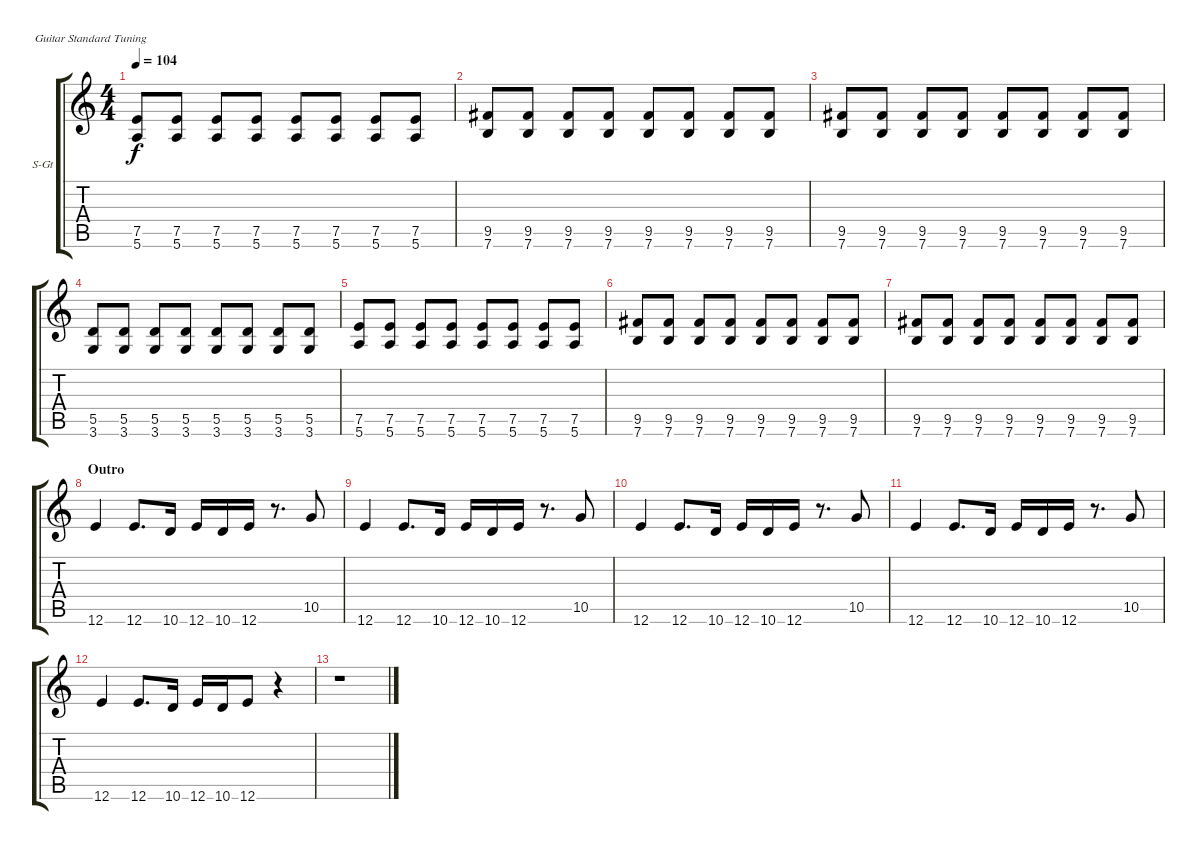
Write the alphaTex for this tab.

\defaultSystemsLayout 4
\bracketExtendMode groupsimilarinstruments
\firstSystemTrackNameOrientation horizontal
\otherSystemsTrackNameOrientation horizontal
\track ("Rhythm Guitar" "S-Gt") {instrument acousticguitarsteel}
\staff {score tabs}
\tuning (E4 B3 G3 D3 A2 E2)
\ts (4 4)
\tempo 104
\clef g2
\ks c
(7.5 5.6).8{dy f} (7.5 5.6).8 (7.5 5.6).8 (7.5 5.6).8 (7.5 5.6).8 (7.5 5.6).8 (7.5 5.6).8 (7.5 5.6).8 |
(9.5 7.6).8 (9.5 7.6).8 (9.5 7.6).8 (9.5 7.6).8 (9.5 7.6).8 (9.5 7.6).8 (9.5 7.6).8 (9.5 7.6).8 |
(9.5 7.6).8 (9.5 7.6).8 (9.5 7.6).8 (9.5 7.6).8 (9.5 7.6).8 (9.5 7.6).8 (9.5 7.6).8 (9.5 7.6).8 |
(5.5 3.6).8 (5.5 3.6).8 (5.5 3.6).8 (5.5 3.6).8 (5.5 3.6).8 (5.5 3.6).8 (5.5 3.6).8 (5.5 3.6).8 |
(7.5 5.6).8 (7.5 5.6).8 (7.5 5.6).8 (7.5 5.6).8 (7.5 5.6).8 (7.5 5.6).8 (7.5 5.6).8 (7.5 5.6).8 |
(9.5 7.6).8 (9.5 7.6).8 (9.5 7.6).8 (9.5 7.6).8 (9.5 7.6).8 (9.5 7.6).8 (9.5 7.6).8 (9.5 7.6).8 |
(9.5 7.6).8 (9.5 7.6).8 (9.5 7.6).8 (9.5 7.6).8 (9.5 7.6).8 (9.5 7.6).8 (9.5 7.6).8 (9.5 7.6).8 |
\section ("" "Outro")
12.6.4 12.6.8{d} 10.6.16 12.6.16 10.6.16 12.6.16 r.8{d} 10.5.8 |
12.6.4 12.6.8{d} 10.6.16 12.6.16 10.6.16 12.6.16 r.8{d} 10.5.8 |
12.6.4 12.6.8{d} 10.6.16 12.6.16 10.6.16 12.6.16 r.8{d} 10.5.8 |
12.6.4 12.6.8{d} 10.6.16 12.6.16 10.6.16 12.6.16 r.8{d} 10.5.8 |
12.6.4 12.6.8{d} 10.6.16 12.6.16 10.6.16 12.6.8 r.4 |
r.1
